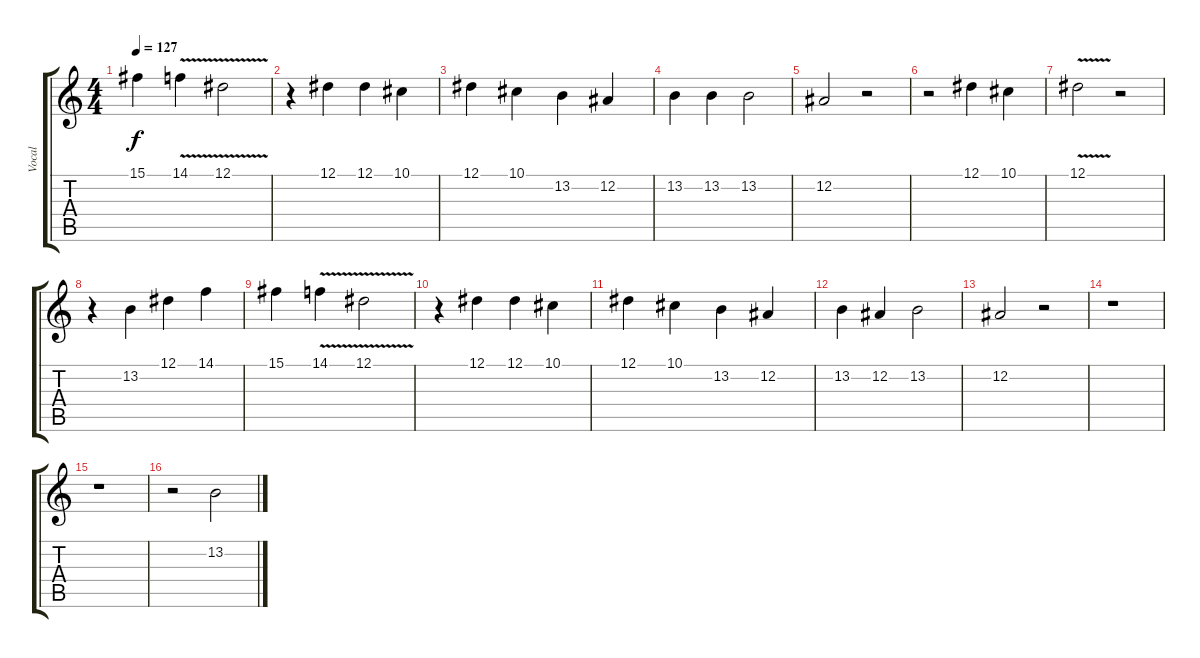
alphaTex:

\track ("Vocal" "Vocal") {instrument lead2sawtooth}
\staff {score tabs}
\tuning (Eb4 Bb3 Gb3 Db3 Ab2 Eb2) {hide}
\ts (4 4)
\tempo 127
\clef g2
\ks c
15.1.4{dy f} 14.1{v}.4 12.1{v}.2 |
r.4 12.1.4 12.1.4 10.1.4 |
12.1.4 10.1.4 13.2.4 12.2.4 |
13.2.4 13.2.4 13.2.2 |
12.2.2 r.2 |
r.2 12.1.4 10.1.4 |
12.1{v}.2 r.2 |
r.4 13.2.4 12.1.4 14.1.4 |
15.1.4 14.1{v}.4 12.1{v}.2 |
r.4 12.1.4 12.1.4 10.1.4 |
12.1.4 10.1.4 13.2.4 12.2.4 |
13.2.4 12.2.4 13.2.2 |
12.2.2 r.2 |
r.1 |
r.1 |
r.2 13.2.2
